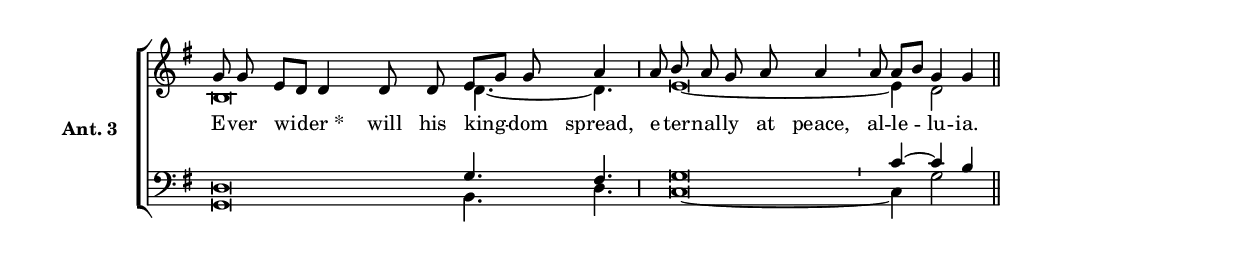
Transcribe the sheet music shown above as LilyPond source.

\version "2.20.0"

\include "../../lbi_defs.ily"
\version "2.18.2"
\include "../../../lbi_defs.ily"

antKeysig = \key g \major
antiphon = "3"
% this is a special musical setting, not a normal psalm tone
psalmnum = "Rev_19_1-7"
psalmtonestruct = "special"
psalmtone = "68"
frompitch = a
topitch = a


text = \lyricmode {
  \set includeGraceNotes = ##t
  E -- ver wi -- "der * " will his king -- dom spread,
  e -- ter -- nal -- ly at peace, al -- le -- lu -- ia.
}
sopNotesAnt = \relative fis' {
		
  g8 g e[ d] d4 d8 d e[ g] g a4 \bar "," a8 b a g a a4 \bar "'"
  a8 a[ b] g4 g \bar "||"
}
altoNotesAnt = \relative d' {
  b\breve*8/16 d4.~ d4. e\breve*7/16~ e4 d2
}    
tenorNotesAnt = \relative g {
  d\breve*8/16 g4. fis4. g\breve*7/16 c4~ c4 b
}
bassNotesAnt = \relative c {
  g\breve*8/16 b4. d4. c\breve*7/16~ c4 g'2
}

% \include #(string-append "../../psalmtones/notes/" psalmtone "-notes.ily")


\score {
    <<
       \new ChoirStaff \with {
           instrumentName = \markup {
               \center-column {
                     \bold { \line { Ant. \antiphon } } }
           }
       }

       <<
           \new Staff = "up"
           <<
               \midi_instrument
               \clef treble \antKeysig
               \accidentalStyle forget
               \new Voice = "Soprano" { \global \voiceOne \sopNotesAnt }
               \new Voice = "Alto" { \global \voiceTwo \altoNotesAnt }
               \new Lyrics \lyricsto Soprano \text
           >>
           \new Staff = "down"
           <<
               \midi_instrument
               \clef bass \antKeysig
               \accidentalStyle forget
               \new Voice = "Tenor" { \global \voiceThree \tenorNotesAnt }
               \new Voice = "Bass" { \global \voiceFour \bassNotesAnt }
           >>
       >>
    >>

    \layout {
        ragged-last = ##t
        \context {
            \Staff
            \remove Time_signature_engraver
        }

    }
    %\midi {}
}
